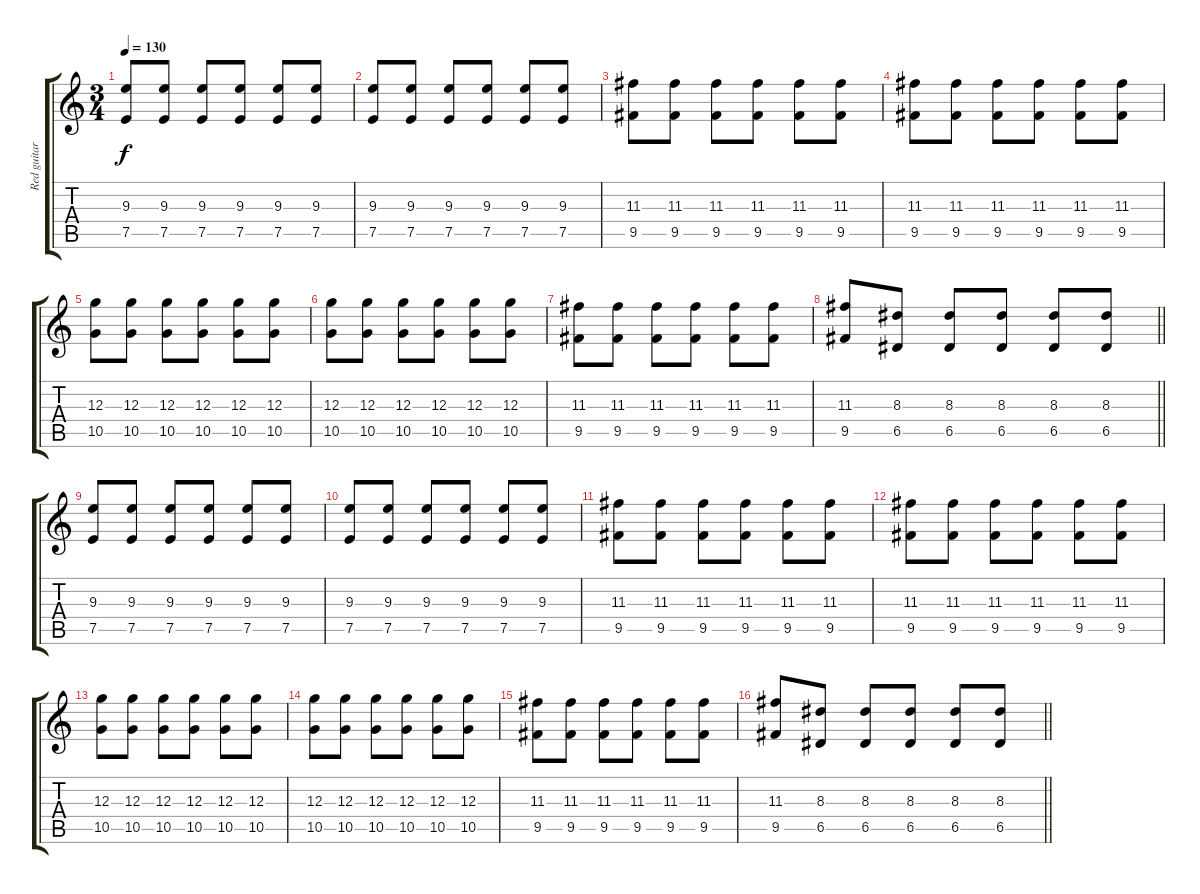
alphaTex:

\track ("Red guitar" "Red guitar") {instrument overdrivenguitar}
\staff {score tabs}
\tuning (E4 B3 G3 D3 A2 E2) {hide}
\ts (3 4)
\section ("" "")
\tempo 130
\clef g2
\ks c
(9.3 7.5).8{dy f} (9.3 7.5).8 (9.3 7.5).8 (9.3 7.5).8 (9.3 7.5).8 (9.3 7.5).8 |
(9.3 7.5).8 (9.3 7.5).8 (9.3 7.5).8 (9.3 7.5).8 (9.3 7.5).8 (9.3 7.5).8 |
(11.3 9.5).8 (11.3 9.5).8 (11.3 9.5).8 (11.3 9.5).8 (11.3 9.5).8 (11.3 9.5).8 |
(11.3 9.5).8 (11.3 9.5).8 (11.3 9.5).8 (11.3 9.5).8 (11.3 9.5).8 (11.3 9.5).8 |
(12.3 10.5).8 (12.3 10.5).8 (12.3 10.5).8 (12.3 10.5).8 (12.3 10.5).8 (12.3 10.5).8 |
(12.3 10.5).8 (12.3 10.5).8 (12.3 10.5).8 (12.3 10.5).8 (12.3 10.5).8 (12.3 10.5).8 |
(11.3 9.5).8 (11.3 9.5).8 (11.3 9.5).8 (11.3 9.5).8 (11.3 9.5).8 (11.3 9.5).8 |
\barLineRight lightlight
(11.3 9.5).8 (8.3 6.5).8 (8.3 6.5).8 (8.3 6.5).8 (8.3 6.5).8 (8.3 6.5).8 |
\section ("" "")
(9.3 7.5).8 (9.3 7.5).8 (9.3 7.5).8 (9.3 7.5).8 (9.3 7.5).8 (9.3 7.5).8 |
(9.3 7.5).8 (9.3 7.5).8 (9.3 7.5).8 (9.3 7.5).8 (9.3 7.5).8 (9.3 7.5).8 |
(11.3 9.5).8 (11.3 9.5).8 (11.3 9.5).8 (11.3 9.5).8 (11.3 9.5).8 (11.3 9.5).8 |
(11.3 9.5).8 (11.3 9.5).8 (11.3 9.5).8 (11.3 9.5).8 (11.3 9.5).8 (11.3 9.5).8 |
(12.3 10.5).8 (12.3 10.5).8 (12.3 10.5).8 (12.3 10.5).8 (12.3 10.5).8 (12.3 10.5).8 |
(12.3 10.5).8 (12.3 10.5).8 (12.3 10.5).8 (12.3 10.5).8 (12.3 10.5).8 (12.3 10.5).8 |
(11.3 9.5).8 (11.3 9.5).8 (11.3 9.5).8 (11.3 9.5).8 (11.3 9.5).8 (11.3 9.5).8 |
\barLineRight lightlight
(11.3 9.5).8 (8.3 6.5).8 (8.3 6.5).8 (8.3 6.5).8 (8.3 6.5).8 (8.3 6.5).8
